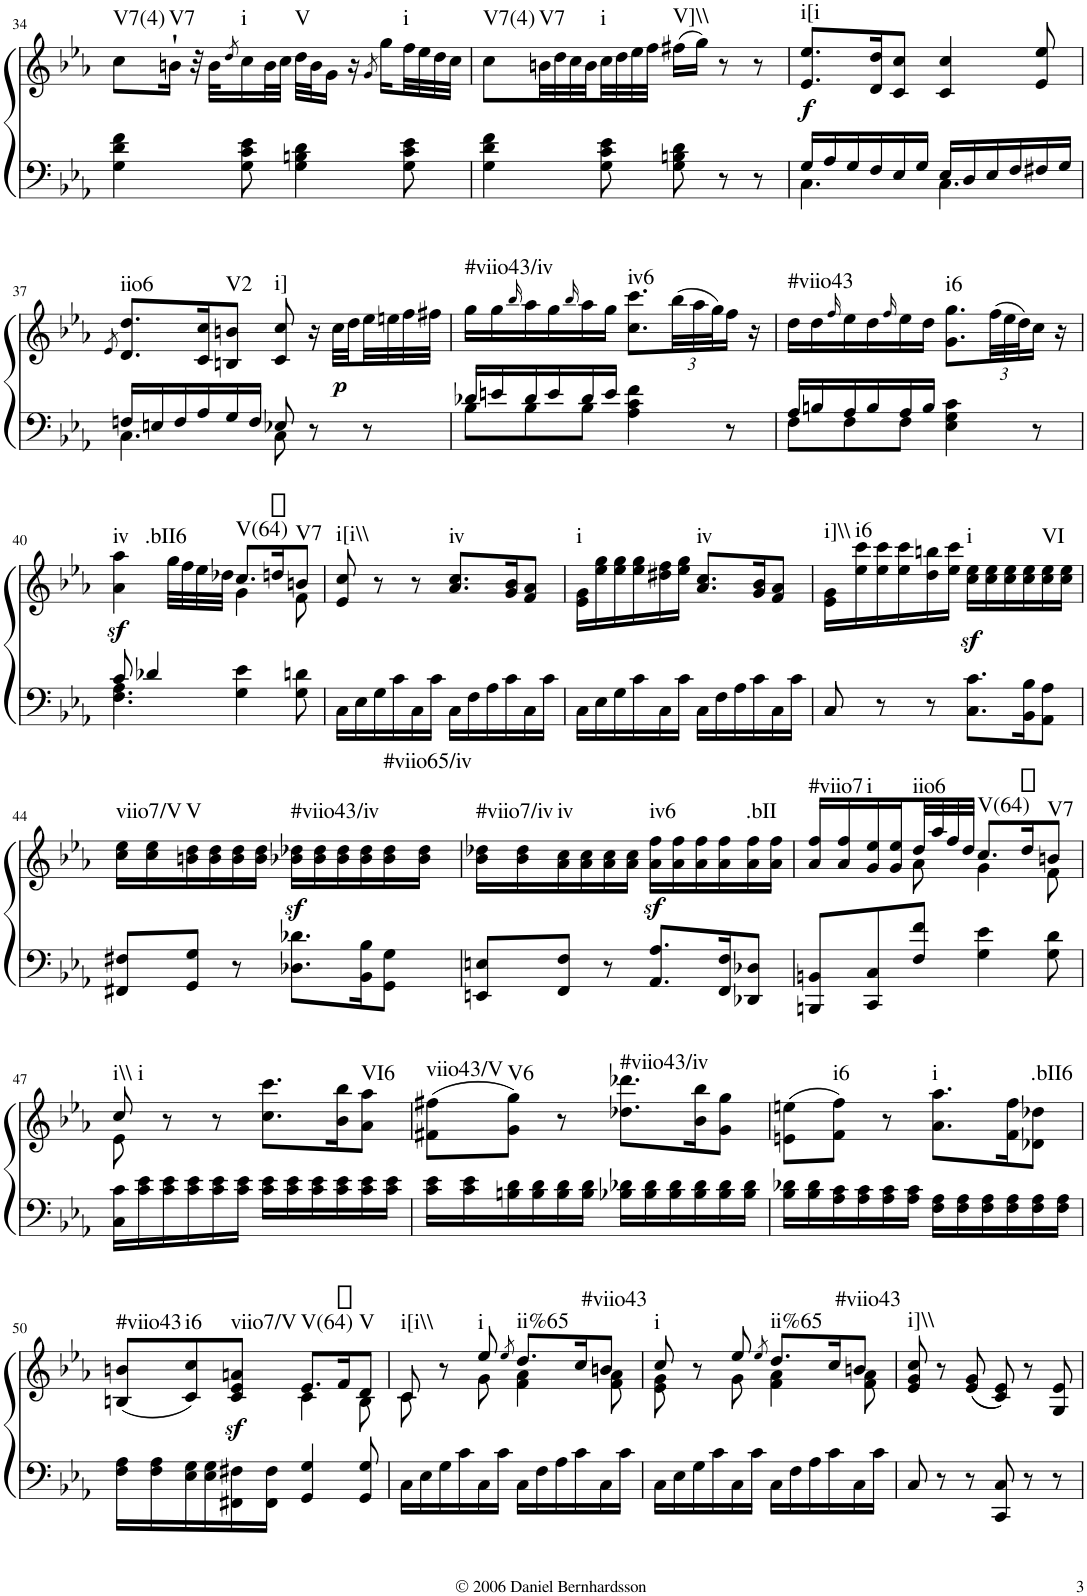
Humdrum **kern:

**kern	**kern	**dynam	**harte
*part1	*part1	*part1	*part1
*staff2	*staff1	*staff1/2	*
*I"Piano	*	*	*
*I'Pno.	*	*	*
!!LO:PB:g=z
*clefF4	*clefG2	*	*
*k[b-e-a-]	*k[b-e-a-]	*	*
*M6/8	*M6/8	*	*
=34	=34	=34	=34
!	!	!	!LO:H:kt=V7(4)
4G\ 4d\ 4f\	8cc\L	.	N
!	!	!	!LO:H:kt=V7
.	16bn`\Jk	.	N
.	32r	.	.
.	32b\KLL	.	.
.	8qdd/	.	.
!	!	!	!LO:H:kt=i
8G\ 8c\ 8e-\	16cc\	.	N
.	32b\L	.	.
.	32cc\JJJ	.	.
!	!	!	!LO:H:kt=V
4G\ 4Bn\ 4d\	32dd\LLL	.	N
.	32b\J	.	.
.	16g\JJ	.	.
.	16r	.	.
.	8qg/	.	.
.	16gg\LL	.	.
!	!	!	!LO:H:kt=i
8G\ 8c\ 8e-\	32ff\L	.	N
.	32ee-\	.	.
.	32dd\	.	.
.	32cc\JJJ	.	.
=35	=35	=35	=35
!	!	!	!LO:H:kt=V7(4)
4G\ 4d\ 4f\	8cc\L	.	N
!	!	!	!LO:H:kt=V7
.	32bn\LL	.	N
.	32dd\	.	.
.	32cc\	.	.
.	32b\	.	.
!	!	!	!LO:H:kt=i
8G\ 8c\ 8e-\	32cc\	.	N
.	32dd\	.	.
.	32ee-\	.	.
.	32ff\JJJ	.	.
!	!	!	!LO:H:kt=V]\\
8G\ 8Bn\ 8d\	(16ff#X\LL	.	N
.	16gg\JJ)	.	.
8r	8r	.	.
8r	8r	.	.
=36	=36	=36	=36
*^	*	*	*
!	!	!	!LO:DY:b	!LO:H:kt=i[i
16G/LL	4.C\	8.e-/ 8.ee-/L	f	N
16A-/	.	.	.	.
16G/	.	.	.	.
16F/	.	16d/ 16dd/K	.	.
16E-/	.	8c/ 8cc/J	.	.
16G/JJ	.	.	.	.
16E-/LL	4.C\	4c/ 4cc/	.	.
16D/	.	.	.	.
16E-/	.	.	.	.
16F/	.	.	.	.
16F#X/	.	8e-/ 8ee-/	.	.
16G/JJ	.	.	.	.
!!LO:LB:g=z
=37	=37	=37	=37	=37
.	.	8qe-/	.	.
!	!	!	!	!LO:H:kt=iio6
16Fn/LL	4.C\	8.d/ 8.dd/L	.	N
16En/	.	.	.	.
16F/	.	.	.	.
16A-/	.	16c/ 16cc/K	.	.
!	!	!	!	!LO:H:kt=V2
16G/	.	8Bn/ 8bn/J	.	N
16F/JJ	.	.	.	.
!	!	!	!	!LO:H:kt=i]
8E-X/	8C\	8c/ 8cc/	.	N
8r	8ryy	16r	.	.
!	!	!	!LO:DY:b	!
.	.	32cc\LLL	p	.
.	.	32dd\	.	.
8r	8ryy	32ee-\	.	.
.	.	32een\	.	.
.	.	32ff\	.	.
.	.	32ff#X\JJJ	.	.
=38	=38	=38	=38	=38
!	!	!	!	!LO:H:kt=#viio43/iv
16d-X/LL	8B-\L	16gg\LL	.	N
16en/	.	16gg\	.	.
.	.	16qbb-/	.	.
16d-/	8B-\	16aa-\	.	.
16e/	.	16gg\	.	.
.	.	16qbb-/	.	.
16d-/	8B-\J	16aa-\	.	.
16e/JJ	.	16gg\JJ	.	.
!	!	!	!	!LO:H:kt=iv6
4A-\ 4c\ 4f\	4.ryy	8.cc\ 8.ccc\L	.	N
*	*	*Xbrackettup	*	*
.	.	(48bb-\LL	.	.
.	.	48aa-\	.	.
.	.	48gg\J)	.	.
8r	.	16ff\JJ	.	.
.	.	16r	.	.
=39	=39	=39	=39	=39
!	!	!	!	!LO:H:kt=#viio43
16A-/LL	8F\L	16dd\LL	.	N
16Bn/	.	16dd\	.	.
.	.	16qff/	.	.
16A-/	8F\	16ee-\	.	.
16B/	.	16dd\	.	.
.	.	16qff/	.	.
16A-/	8F\J	16ee-\	.	.
16B/JJ	.	16dd\JJ	.	.
!	!	!	!	!LO:H:kt=i6
4E-\ 4G\ 4c\	4.ryy	8.g\ 8.gg\L	.	N
.	.	(48ff\LL	.	.
.	.	48ee-\	.	.
.	.	48dd\J)	.	.
8r	.	16cc\JJ	.	.
.	.	16r	.	.
!!LO:LB:g=z
=40	=40	=40	=40	=40
*	*	*^	*	*
!	!	!	!	!LO:DY:b	!LO:H:n=1:kt=iv
!	!	!	!	!	!LO:H:n=2:kt=.bII6
8c/	4.F\ 4.A-\	4a-\ 4aa-\	4.ryy	sf	N N
4d-X/	.	.	.	.	.
.	.	32gg\LLL	.	.	.
.	.	32ff\	.	.	.
.	.	32ee-\	.	.	.
.	.	32dd-X\JJJ	.	.	.
!	!	!	!	!	!LO:H:kt=V(64)
4G\ 4e-\	4.ryy	8.cc/L	4g\	.	N
.	.	16ddn/K	.	.	.
!	!	!	!	!	!LO:H:kt=V7
8G\ 8dn\	.	8bn/J	8f\	.	N
*v	*v	*	*	*	*
=41	=41	=41	=41	=41
!	!	!	!	!LO:H:kt=i[i\\
*	*v	*v	*	*
16C\LL	8e-/ 8cc/	.	N
16E-\	.	.	.
16G\	8r	.	.
16c\	.	.	.
16C\	8r	.	.
16c\JJ	.	.	.
!	!	!	!LO:H:kt=iv
16C\LL	8.a-/ 8.cc/L	.	N
16F\	.	.	.
16A-\	.	.	.
16c\	16g/ 16b-/K	.	.
16C\	8f/ 8a-/J	.	.
16c\JJ	.	.	.
=42	=42	=42	=42
!	!	!	!LO:H:kt=i
16C\LL	16e-\ 16g\LL	.	N
16E-\	16ee-\ 16gg\	.	.
16G\	16ee-\ 16gg\	.	.
16c\	16ee-\ 16gg\	.	.
16C\	16dd#X\ 16ff\	.	.
16c\JJ	16ee-\ 16gg\JJ	.	.
!	!	!	!LO:H:kt=iv
16C\LL	8.a-/ 8.cc/L	.	N
16F\	.	.	.
16A-\	.	.	.
16c\	16g/ 16b-/K	.	.
16C\	8f/ 8a-/J	.	.
16c\JJ	.	.	.
=43	=43	=43	=43
!	!	!	!LO:H:kt=i]\\
8C/	16e-\ 16g\LL	.	N
!	!	!	!LO:H:kt=i6
.	16ee-\ 16ccc\	.	N
8r	16ee-\ 16ccc\	.	.
.	16ee-\ 16ccc\	.	.
8r	16dd\ 16bbn\	.	.
.	16ee-\ 16ccc\JJ	.	.
!	!	!LO:DY:b	!LO:H:kt=i
8.C\ 8.c\L	16cc\ 16ee-\LL	sf	N
.	16cc\ 16ee-\	.	.
.	16cc\ 16ee-\	.	.
16BB-\ 16B-\K	16cc\ 16ee-\	.	.
!	!	!	!LO:H:kt=VI
8AA-\ 8A-\J	16cc\ 16ee-\	.	N
.	16cc\ 16ee-\JJ	.	.
!!LO:LB:g=z
=44	=44	=44	=44
!	!	!	!LO:H:kt=viio7/V
8FF#X/ 8F#X/L	16cc\ 16ee-\LL	.	N
.	16cc\ 16ee-\	.	.
!	!	!	!LO:H:kt=V
8GG/ 8G/J	16bn\ 16dd\	.	N
.	16b\ 16dd\	.	.
8r	16b\ 16dd\	.	.
.	16b\ 16dd\JJ	.	.
!	!	!LO:DY:b	!LO:H:kt=#viio43/iv
8.D-X\ 8.d-X\L	16b-X\ 16dd-X\LL	sf	N
.	16b-\ 16dd-\	.	.
.	16b-\ 16dd-\	.	.
16BB-\ 16B-\K	16b-\ 16dd-\	.	.
!	!	!	!LO:H:kt=#viio65/iv
8GG\ 8G\J	16b-\ 16dd-\	.	N
.	16b-\ 16dd-\JJ	.	.
=45	=45	=45	=45
!	!	!	!LO:H:kt=#viio7/iv
8EEn/ 8En/L	16b-\ 16dd-X\LL	.	N
.	16b-\ 16dd-\	.	.
!	!	!	!LO:H:kt=iv
8FF/ 8F/J	16a-\ 16cc\	.	N
.	16a-\ 16cc\	.	.
8r	16a-\ 16cc\	.	.
.	16a-\ 16cc\JJ	.	.
!	!	!LO:DY:b	!LO:H:kt=iv6
8.AA-/ 8.A-/L	16a-\ 16ff\LL	sf	N
.	16a-\ 16ff\	.	.
.	16a-\ 16ff\	.	.
16FF/ 16F/K	16a-\ 16ff\	.	.
!	!	!	!LO:H:kt=.bII
8DD-X/ 8D-X/J	16a-\ 16ff\	.	N
.	16a-\ 16ff\JJ	.	.
=46	=46	=46	=46
*	*^	*	*
!	!	!	!	!LO:H:kt=#viio7
8BBBn/ 8BBn/L	16a-/ 16ff/LL	8ryy	.	N
.	16a-/ 16ff/	.	.	.
!	!	!	!	!LO:H:kt=i
8CC/ 8C/	16g/ 16ee-/	8ryy	.	N
.	16g/ 16ee-/	.	.	.
!	!	!	!	!LO:H:kt=iio6
8F/ 8f/J	32dd/L	8a-\	.	N
.	32aa-/	.	.	.
.	32ff/	.	.	.
.	32dd/JJJ	.	.	.
!	!	!	!	!LO:H:kt=V(64)
4G\ 4e-\	8.cc/L	4g\	.	N
.	16dd/K	.	.	.
!	!	!	!	!LO:H:kt=V7
8G\ 8d\	8bn/J	8f\	.	N
!!LO:LB:g=z	!!
=47	=47	=47	=47	=47
!	!	!	!	!LO:H:n=1:kt=i\\
!	!	!	!	!LO:H:n=2:kt=i
16C\ 16c\LL	8cc/	8e-\	.	N N
16c\ 16e-\	.	.	.	.
16c\ 16e-\	8r	8ryy	.	.
16c\ 16e-\	.	.	.	.
16c\ 16e-\	8r	8ryy	.	.
16c\ 16e-\JJ	.	.	.	.
16c\ 16e-\LL	8.cc\ 8.ccc\L	4.ryy	.	.
16c\ 16e-\	.	.	.	.
16c\ 16e-\	.	.	.	.
16c\ 16e-\	16b-\ 16bb-\K	.	.	.
!	!	!	!	!LO:H:kt=VI6
16c\ 16e-\	8a-\ 8aa-\J	.	.	N
16c\ 16e-\JJ	.	.	.	.
*	*v	*v	*	*
=48	=48	=48	=48
!	!	!	!LO:H:kt=viio43/V
16c\ 16e-\LL	(8f#X\ 8ff#X\L	.	N
16c\ 16e-\	.	.	.
!	!	!	!LO:H:kt=V6
16Bn\ 16d\	8g\ 8gg\J)	.	N
16B\ 16d\	.	.	.
16B\ 16d\	8r	.	.
16B\ 16d\JJ	.	.	.
!	!	!	!LO:H:kt=#viio43/iv
16B-X\ 16d-X\LL	8.dd-X\ 8.ddd-X\L	.	N
16B-\ 16d-\	.	.	.
16B-\ 16d-\	.	.	.
16B-\ 16d-\	16b-\ 16bb-\K	.	.
16B-\ 16d-\	8g\ 8gg\J	.	.
16B-\ 16d-\JJ	.	.	.
=49	=49	=49	=49
16B-\ 16d-X\LL	(8en\ 8een\L	.	.
16B-\ 16d-\	.	.	.
!	!	!	!LO:H:kt=i6
16A-\ 16c\	8f\ 8ff\J)	.	N
16A-\ 16c\	.	.	.
16A-\ 16c\	8r	.	.
16A-\ 16c\JJ	.	.	.
!	!	!	!LO:H:kt=i
16F\ 16A-\LL	8.a-\ 8.aa-\L	.	N
16F\ 16A-\	.	.	.
16F\ 16A-\	.	.	.
16F\ 16A-\	16f\ 16ff\K	.	.
!	!	!	!LO:H:kt=.bII6
16F\ 16A-\	8d-X\ 8dd-X\J	.	N
16F\ 16A-\JJ	.	.	.
!!LO:LB:g=z
=50	=50	=50	=50
*	*^	*	*
!	!	!	!	!LO:H:kt=#viio43
16F\ 16A-\LL	(8Bn/ 8bn/L	4.ryy	.	N
16F\ 16A-\	.	.	.	.
!	!	!	!	!LO:H:kt=i6
16E-\ 16G\	8c/ 8cc/)	.	.	N
16E-\ 16G\	.	.	.	.
!	!	!	!LO:DY:b	!LO:H:kt=viio7/V
16FF#X\ 16F#X\	8c/ 8e-/ 8an/J	.	sf	N
16FF#\ 16F#\JJ	.	.	.	.
!	!	!	!	!LO:H:kt=V(64)
4GG/ 4G/	8.e-/L	4c\	.	N
.	16f/K	.	.	.
!	!	!	!	!LO:H:kt=V
8GG/ 8G/	8d/J	8B\	.	N
=51	=51	=51	=51	=51
!	!	!	!	!LO:H:kt=i[i\\
16C\LL	8c/	8c\	.	N
16E-\	.	.	.	.
16G\	8r	8ryy	.	.
16c\	.	.	.	.
!	!	!	!	!LO:H:kt=i
16C\	8ee-/	8g\	.	N
16c\JJ	.	.	.	.
.	8qee-/	.	.	.
!	!	!	!	!LO:H:kt=ii%65
16C\LL	8.dd/L	4f\ 4a-\	.	N
16F\	.	.	.	.
16A-\	.	.	.	.
16c\	16cc/K	.	.	.
!	!	!	!	!LO:H:kt=#viio43
16C\	8bn/J	8f\ 8a-\	.	N
16c\JJ	.	.	.	.
=52	=52	=52	=52	=52
!	!	!	!	!LO:H:kt=i
16C\LL	8cc/	8e-\ 8g\	.	N
16E-\	.	.	.	.
16G\	8r	8ryy	.	.
16c\	.	.	.	.
16C\	8ee-/	8g\	.	.
16c\JJ	.	.	.	.
.	8qee-/	.	.	.
!	!	!	!	!LO:H:kt=ii%65
16C\LL	8.dd/L	4f\ 4a-\	.	N
16F\	.	.	.	.
16A-\	.	.	.	.
16c\	16cc/K	.	.	.
!	!	!	!	!LO:H:kt=#viio43
16C\	8bn/J	8f\ 8a-\	.	N
16c\JJ	.	.	.	.
*	*v	*v	*	*
=53	=53	=53	=53
!	!	!	!LO:H:kt=i]\\
8C/	8e-/ 8g/ 8cc/	.	N
8r	8r	.	.
8r	((8e-/ 8g/	.	.
8CC/ 8C/	8c/ 8e-/))	.	.
8r	8r	.	.
8r	8G/ 8e-/	.	.
=	=	=	=
*-	*-	*-	*-
